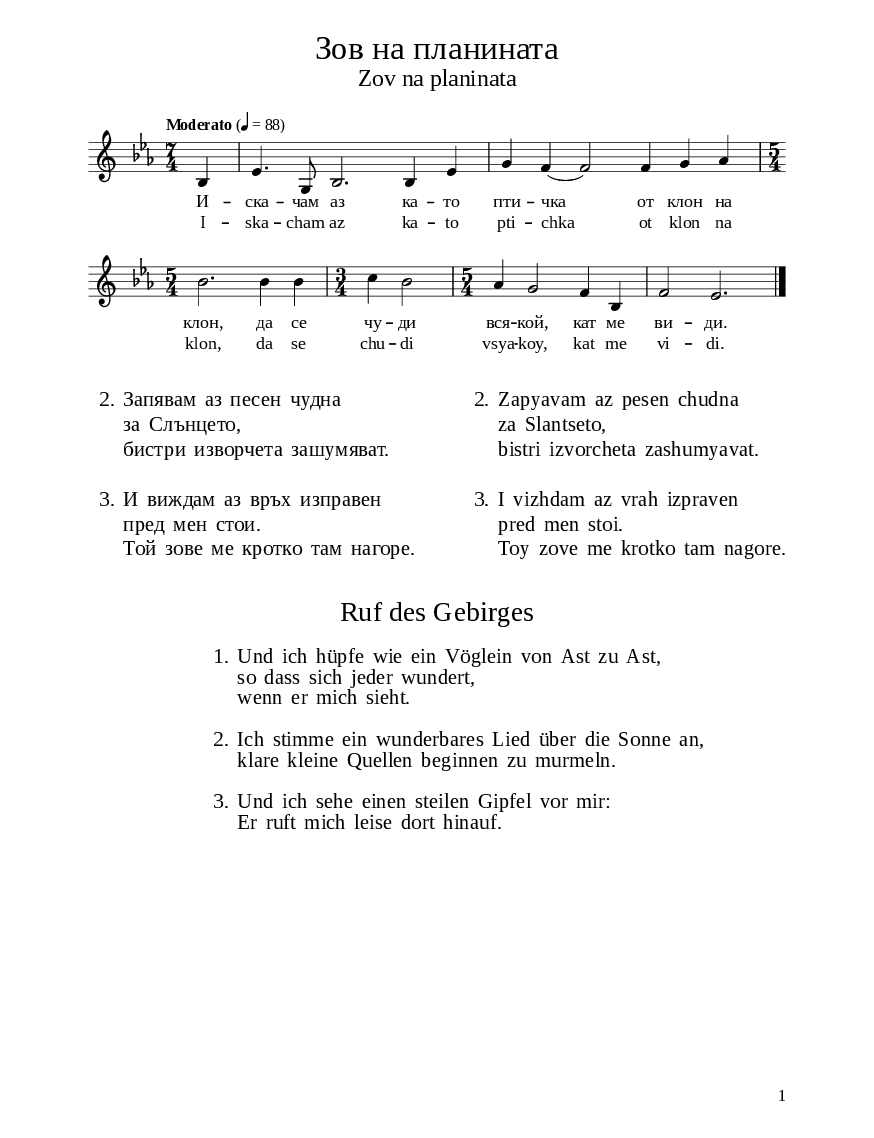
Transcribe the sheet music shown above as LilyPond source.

\version "2.24.0"

% include paper part and global functions
\include "include/globals.ily"

\bookpart {
  \include "include/bookpart-paper.ily"
  \score {
    \include "include/score-layout.ily"


    \new Voice \relative c' {

      \clef treble
      \key c \minor
      \time 7/4
      \tempoFunc "Moderato" 4 "88"
      \autoBeamOff
      \partial 4
      bes4 | % 1
      es4.  g,8  bes2.  bes4  es4 | % 2
      g4  f4 ~  f2  f4  g4
      as4 \break | % 3
      \time 5/4  | % 3
      bes2.  bes4  bes4 | % 4
      \time 3/4  | % 4
      c4  bes2 | % 5
      \time 5/4  | % 5
      as4  g2  f4  bes,4 | % 6
      f'2  es2. \bar "|."
    }

    \addlyrics {
      И -- ска -- чам аз ка -- то пти -- чка от клон на клон, да се чу -- ди вся -- кой, кат ме ви -- ди.
    }
    \addlyrics { I -- ska -- cham az ka -- to pti -- chka ot klon na klon, da se chu -- di vsya -- koy, kat me vi -- di.
    }

    \header {
      title = \titleFunc "Зов на планината" "Zov na planinata"
    }

    \midi{}

  } % score
   %\markup \dc-two "D.C.""con repitione"

  \markup \fontsize #bgCoupletFontSize {
    \hspace #1
    \override #`(baseline-skip . ,bgCoupletBaselineSkip)
    \column {
      \line {  2. Запявам аз  песен чудна}
      \line {   "   "  за Слънцето,}
      \line {   "   "  бистри изворчета зашумяват.}
      \line {   "   " }
      \line {3. И виждам аз връх изправен}
      \line {   "   " пред мен стои.}
      \line {   "   " Той зове ме кротко там нагоре.}
    }

    \hspace #5
    \override #`(baseline-skip . ,bgCoupletBaselineSkip)
    \column {
      \line {  2. Zapyavam az  pesen chudna}
      \line {   "   "  za Slantseto,}
      \line {   "   "  bistri izvorcheta zashumyavat.}
      \line {   "   " }
      \line {3. I vizhdam az vrah izpraven}
      \line {   "   " pred men stoi.}
      \line {   "   " Toy zove me krotko tam nagore.}
    } %column
  } % markup

 
  

  % include foreign translation(s) of the song

  \markup \empty-two
  \version "2.24.1"

\markup \fill-line { \fontsize #deTitleFontSize "Ruf des Gebirges" }
\markup \null
\markup \null
\markup \fontsize #deCoupletFontSize {
  \hspace #12
  \override #`(baseline-skip . ,deCoupletBaselineSkip)

  \column {
    \line { 1. Und ich hüpfe wie ein Vöglein von Ast zu Ast, }

  \line {   "   "  so dass sich jeder wundert, }

   \line {   "   "  wenn er mich sieht.}
     \line { " "}

    \line { 2.  Ich stimme ein wunderbares Lied über die Sonne an,}

     \line {   "   "  klare kleine Quellen beginnen zu murmeln.}
    \line { " "}

    \line { 3. Und ich sehe einen steilen Gipfel vor mir:}

   \line {   "   "  Er ruft mich leise dort hinauf. }


  }


}


} % bookpart
